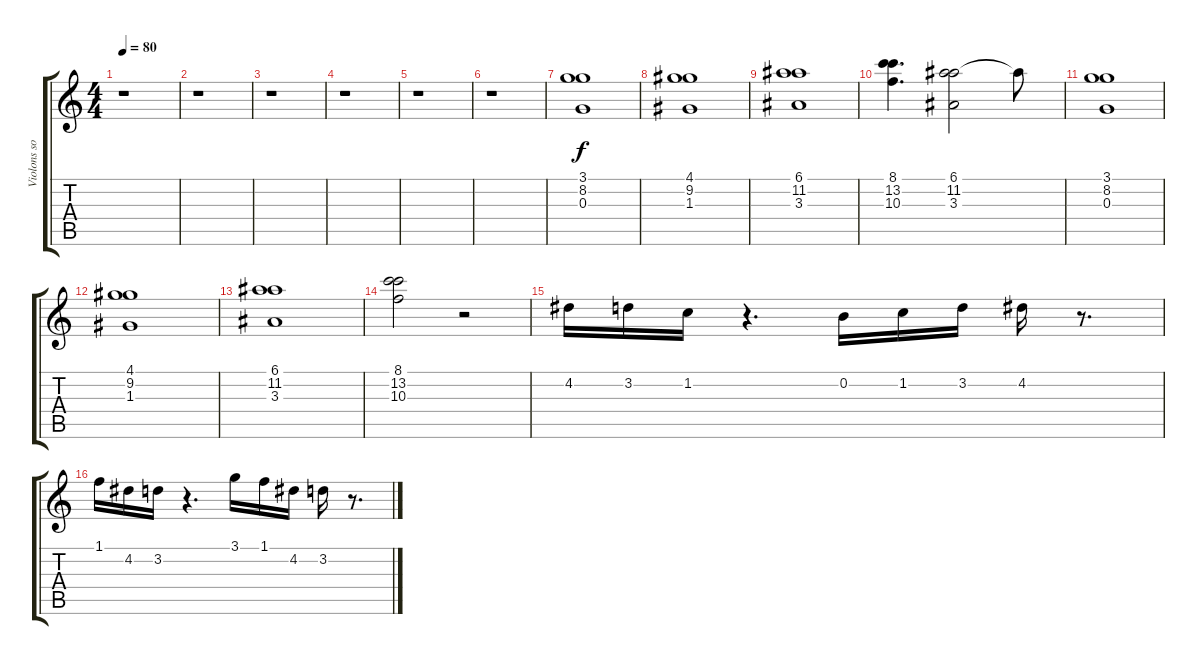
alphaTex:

\track ("Violons sopranos 2" "Violons so") {instrument distortionguitar}
\staff {score tabs}
\tuning (E4 B3 G3 D3 A2 E2) {hide}
\ts (4 4)
\tempo 80
\clef g2
\ks c
r.1{dy f} |
r.1 |
r.1 |
r.1 |
r.1 |
r.1 |
(3.1 8.2 0.3).1 |
(4.1 9.2 1.3).1 |
(6.1 11.2 3.3).1 |
(8.1 13.2 10.3).4{d} (6.1 11.2 3.3).2 11.2{t}.8 |
(3.1 8.2 0.3).1 |
(4.1 9.2 1.3).1 |
(6.1 11.2 3.3).1 |
(8.1 13.2 10.3).2 r.2 |
4.2.16 3.2.16 1.2.16 r.4{d} 0.2.16 1.2.16 3.2.16 4.2.16 r.8{d} |
1.1.16 4.2.16 3.2.16 r.4{d} 3.1.16 1.1.16 4.2.16 3.2.16 r.8{d}
